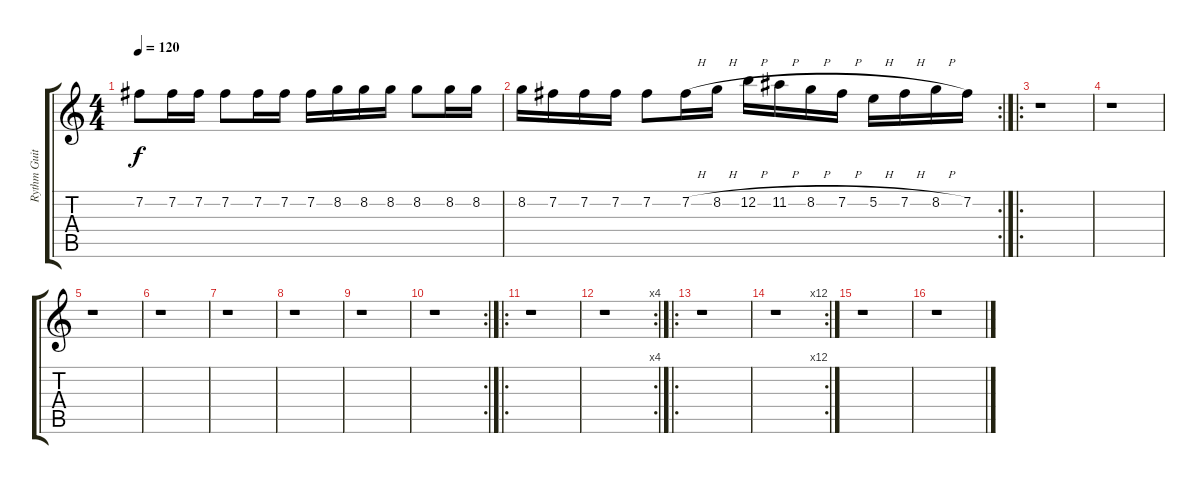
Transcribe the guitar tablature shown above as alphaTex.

\track ("Rythm Guitar" "Rythm Guit") {instrument distortionguitar}
\staff {score tabs}
\tuning (E4 B3 G3 D3 A2 E2) {hide}
\ts (4 4)
\tempo 120
\clef g2
\ks c
7.2.8{dy f} 7.2.16 7.2.16 7.2.8 7.2.16 7.2.16 7.2.16 8.2.16 8.2.16 8.2.16 8.2.8 8.2.16 8.2.16 |
\rc 2
8.2.16 7.2.16 7.2.16 7.2.16 7.2.8 7.2{h}.16 8.2{h}.16 12.2{h}.16 11.2{h}.16 8.2{h}.16 7.2{h}.16 5.2{h}.16 7.2{h}.16 8.2{h}.16 7.2.16 |
\ro
r.1 |
r.1 |
r.1 |
r.1 |
r.1 |
r.1 |
r.1 |
\rc 2
r.1 |
\ro
r.1 |
\rc 4
r.1 |
\ro
r.1 |
\rc 12
r.1 |
r.1 |
r.1
